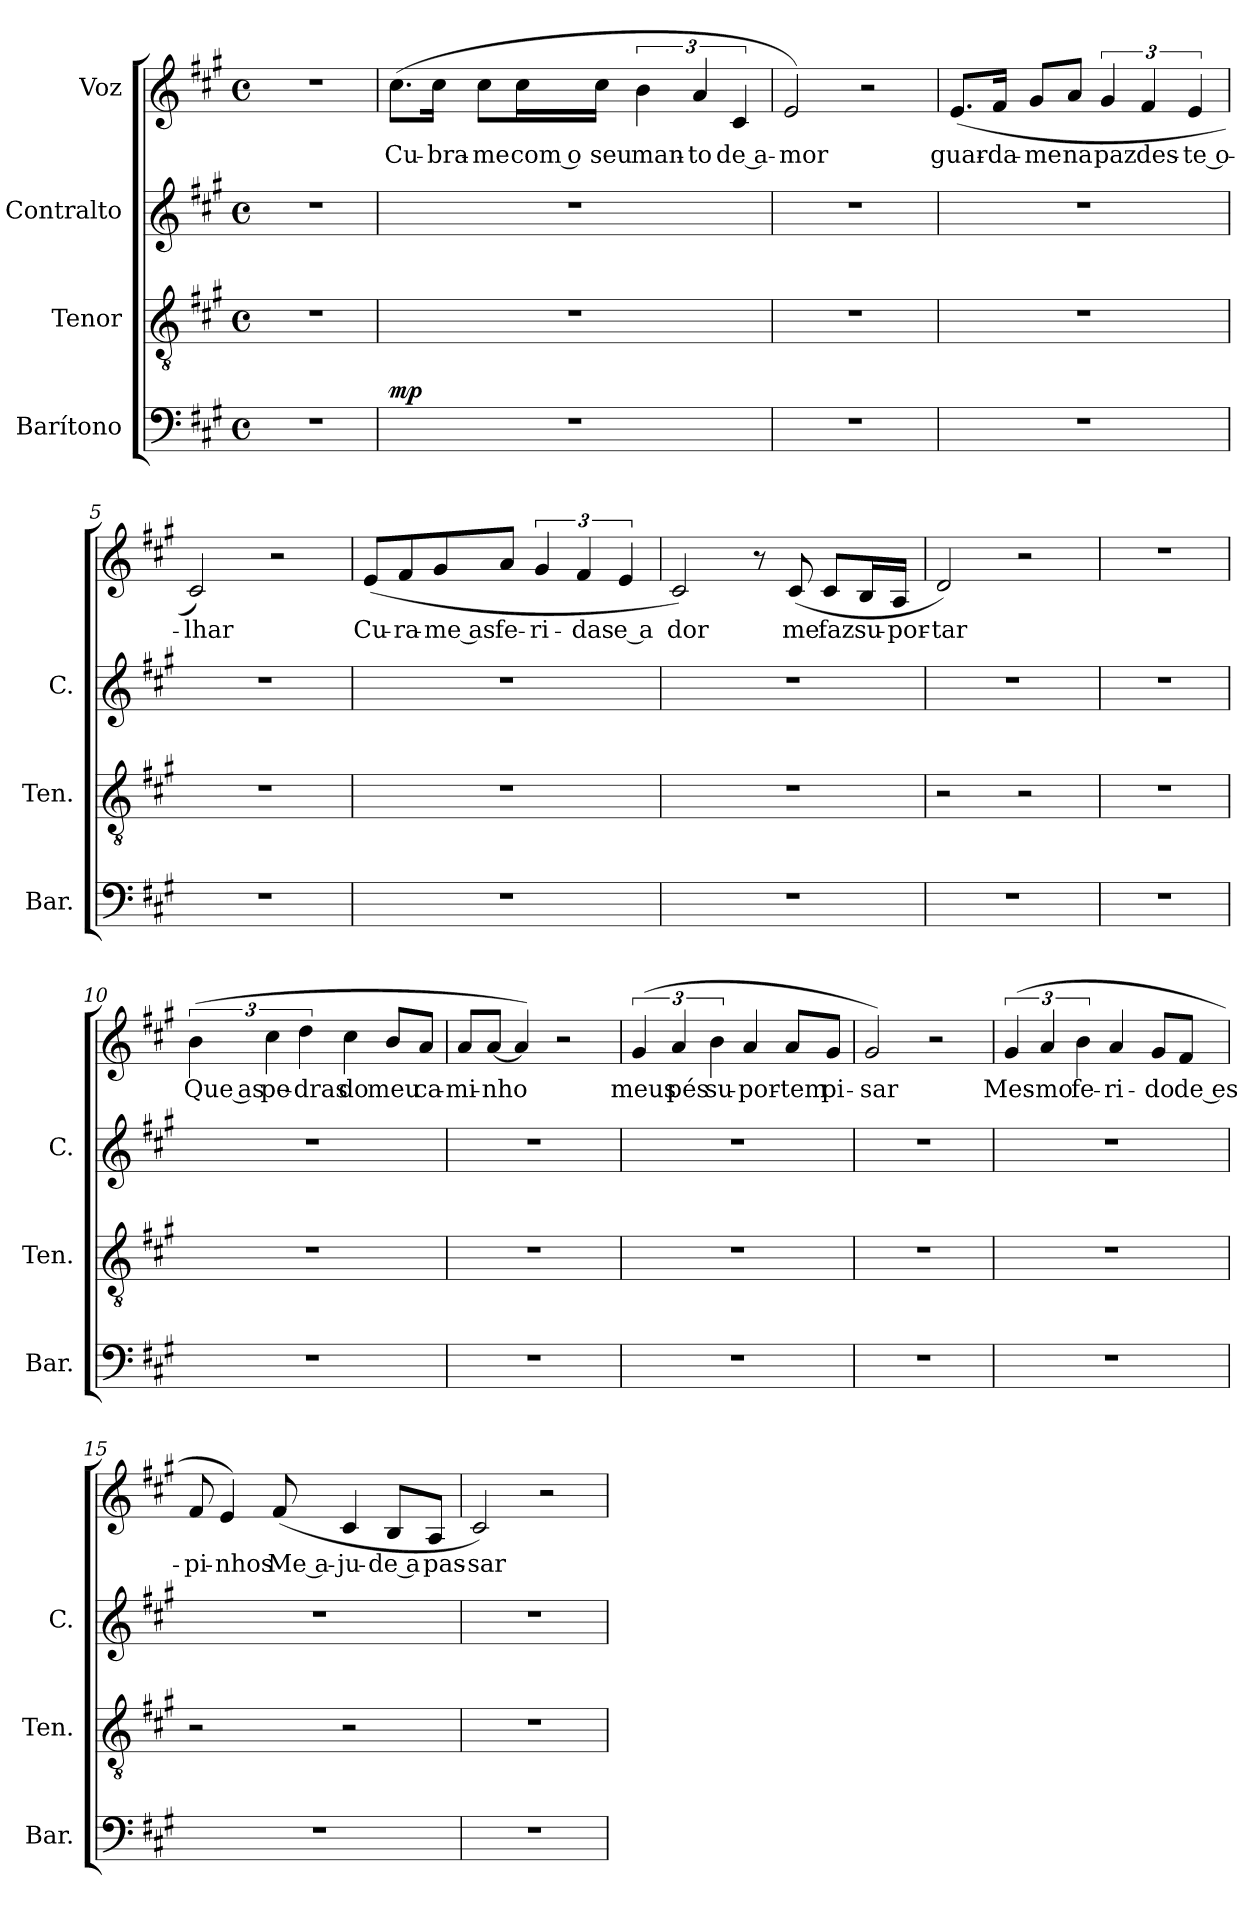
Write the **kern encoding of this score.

**kern	**dynam	**kern	**kern	**kern	**text
*part4	*part4	*part3	*part2	*part1	*part1
*staff4	*staff4	*staff3	*staff2	*staff1	*staff1
*I"Barítono	*	*I"Tenor	*I"Contralto	*I"Voz	*
*I'Bar.	*	*I'Ten.	*I'C.	*	*
*clefF4	*	*clefGv2	*clefG2	*clefG2	*
*k[f#c#g#]	*	*k[f#c#g#]	*k[f#c#g#]	*k[f#c#g#]	*
*M4/4	*	*M4/4	*M4/4	*M4/4	*
*met(c)	*	*met(c)	*met(c)	*met(c)	*
=1	=1	=1	=1	=1	=1
1r	.	1r	1r	1r	.
=2	=2	=2	=2	=2	=2
!	!LO:DY:a	!	!	!	!LO:LY:b
1r	mp	1r	1r	(>8.cc#\L	Cu-
!	!	!	!	!	!LO:LY:b
.	.	.	.	16cc#\Jk	-bra-
!	!	!	!	!	!LO:LY:b
.	.	.	.	8cc#\L	-me
!	!	!	!	!	!LO:LY:b
.	.	.	.	16cc#\L	com o
!	!	!	!	!	!LO:LY:b
.	.	.	.	16cc#\JJ	seu
!	!	!	!	!	!LO:LY:b
.	.	.	.	6b\	man-
!	!	!	!	!	!LO:LY:b
.	.	.	.	6a/	-to
!	!	!	!	!	!LO:LY:b
.	.	.	.	6c#/	de a-
=3	=3	=3	=3	=3	=3
!	!	!	!	!	!LO:LY:b
1r	.	1r	1r	2e/)	-mor
.	.	.	.	2r	.
=4	=4	=4	=4	=4	=4
!	!	!	!	!	!LO:LY:b
1r	.	1r	1r	(<8.e/L	guar-
!	!	!	!	!	!LO:LY:b
.	.	.	.	16f#/Jk	-da-
!	!	!	!	!	!LO:LY:b
.	.	.	.	8g#/L	-me
!	!	!	!	!	!LO:LY:b
.	.	.	.	8a/J	na
!	!	!	!	!	!LO:LY:b
.	.	.	.	6g#/	paz
!	!	!	!	!	!LO:LY:b
.	.	.	.	6f#/	des-
!	!	!	!	!	!LO:LY:b
.	.	.	.	6e/	-te o-
=5	=5	=5	=5	=5	=5
!	!	!	!	!	!LO:LY:b
1r	.	1r	1r	2c#/)	-lhar
.	.	.	.	2r	.
!!LO:LB:g=z
=6	=6	=6	=6	=6	=6
!	!	!	!	!	!LO:LY:b
1r	.	1r	1r	(<8e/L	Cu-
!	!	!	!	!	!LO:LY:b
.	.	.	.	8f#/	-ra-
!	!	!	!	!	!LO:LY:b
.	.	.	.	8g#/	-me as
!	!	!	!	!	!LO:LY:b
.	.	.	.	8a/J	fe-
!	!	!	!	!	!LO:LY:b
.	.	.	.	6g#/	-ri-
!	!	!	!	!	!LO:LY:b
.	.	.	.	6f#/	-das
!	!	!	!	!	!LO:LY:b
.	.	.	.	6e/	e a
=7	=7	=7	=7	=7	=7
!	!	!	!	!	!LO:LY:b
1r	.	1r	1r	2c#/)	dor
.	.	.	.	8r	.
!	!	!	!	!	!LO:LY:b
.	.	.	.	(<8c#/	me
!	!	!	!	!	!LO:LY:b
.	.	.	.	8c#/L	faz
!	!	!	!	!	!LO:LY:b
.	.	.	.	16B/L	su-
!	!	!	!	!	!LO:LY:b
.	.	.	.	16A/JJ	-por-
=8	=8	=8	=8	=8	=8
!	!	!	!	!	!LO:LY:b
1r	.	2r	1r	2d/)	-tar
.	.	2r	.	2r	.
=9	=9	=9	=9	=9	=9
1r	.	1r	1r	1r	.
=10	=10	=10	=10	=10	=10
!	!	!	!	!	!LO:LY:b
1r	.	1r	1r	(>6b\	Que as
!	!	!	!	!	!LO:LY:b
.	.	.	.	6cc#\	pe-
!	!	!	!	!	!LO:LY:b
.	.	.	.	6dd\	-dras
!	!	!	!	!	!LO:LY:b
.	.	.	.	4cc#\	do
!	!	!	!	!	!LO:LY:b
.	.	.	.	8b/L	meu
!	!	!	!	!	!LO:LY:b
.	.	.	.	8a/J	ca-
=11	=11	=11	=11	=11	=11
!	!	!	!	!	!LO:LY:b
1r	.	1r	1r	8a/L	-mi-
!	!	!	!	!	!LO:LY:b
.	.	.	.	[8a/J	-nho
.	.	.	.	4a/])	.
.	.	.	.	2r	.
!!LO:LB:g=z
=12	=12	=12	=12	=12	=12
!	!	!	!	!	!LO:LY:b
1r	.	1r	1r	(>6g#/	meus
!	!	!	!	!	!LO:LY:b
.	.	.	.	6a/	pés
!	!	!	!	!	!LO:LY:b
.	.	.	.	6b\	su-
!	!	!	!	!	!LO:LY:b
.	.	.	.	4a/	-por-
!	!	!	!	!	!LO:LY:b
.	.	.	.	8a/L	-tem
!	!	!	!	!	!LO:LY:b
.	.	.	.	8g#/J	pi-
=13	=13	=13	=13	=13	=13
!	!	!	!	!	!LO:LY:b
1r	.	1r	1r	2g#/)	-sar
.	.	.	.	2r	.
=14	=14	=14	=14	=14	=14
!	!	!	!	!	!LO:LY:b
1r	.	1r	1r	(>6g#/	Mes-
!	!	!	!	!	!LO:LY:b
.	.	.	.	6a/	-mo
!	!	!	!	!	!LO:LY:b
.	.	.	.	6b\	fe-
!	!	!	!	!	!LO:LY:b
.	.	.	.	4a/	-ri-
!	!	!	!	!	!LO:LY:b
.	.	.	.	8g#/L	-do
!	!	!	!	!	!LO:LY:b
.	.	.	.	8f#/J	de es-
=15	=15	=15	=15	=15	=15
!	!	!	!	!	!LO:LY:b
1r	.	2r	1r	8f#/	-pi-
!	!	!	!	!	!LO:LY:b
.	.	.	.	4e/)	-nhos
!	!	!	!	!	!LO:LY:b
.	.	.	.	(<8f#/	Me a-
!	!	!	!	!	!LO:LY:b
.	.	2r	.	4c#/	-ju-
!	!	!	!	!	!LO:LY:b
.	.	.	.	8B/L	-de a
!	!	!	!	!	!LO:LY:b
.	.	.	.	8A/J	pas-
=16	=16	=16	=16	=16	=16
!	!	!	!	!	!LO:LY:b
1r	.	1r	1r	2c#/)	-sar
.	.	.	.	2r	.
=	=	=	=	=	=
*-	*-	*-	*-	*-	*-
